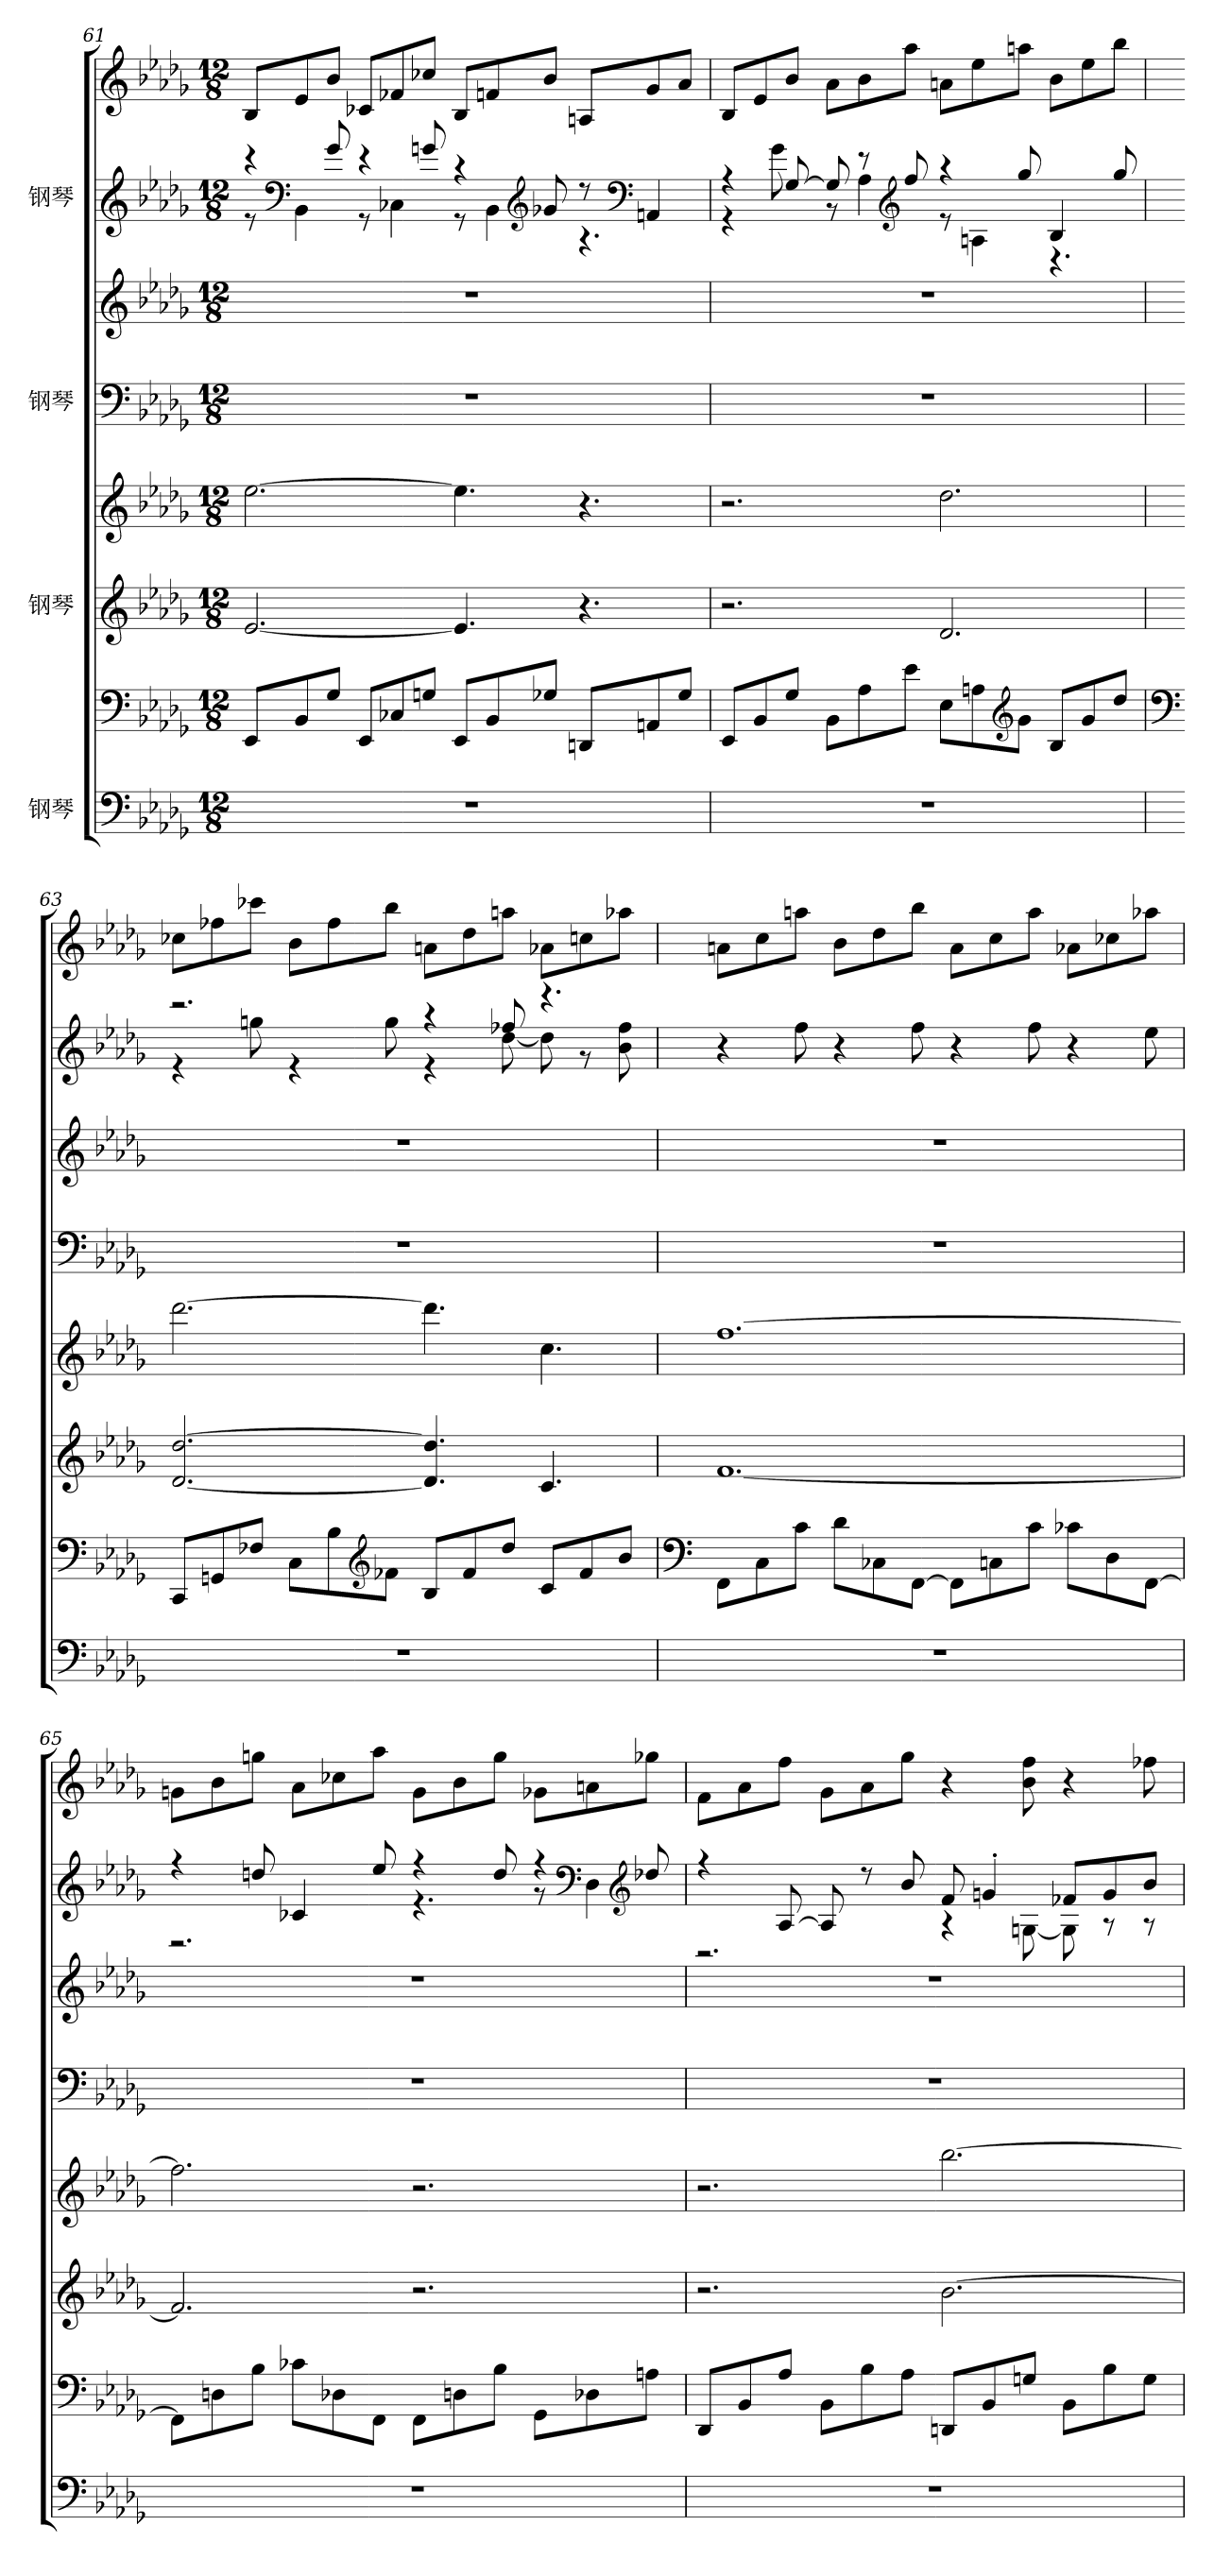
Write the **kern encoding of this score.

**kern	**kern	**kern	**kern	**kern	**kern	**kern	**kern
*part4	*part4	*part3	*part3	*part2	*part2	*part1	*part1
*staff8	*staff7	*staff6	*staff5	*staff4	*staff3	*staff2	*staff1
*I"钢琴	*	*I"钢琴	*	*I"钢琴	*	*I"钢琴	*
!!LO:PB:g=z
*clefF4	*clefF4	*clefG2	*clefG2	*clefF4	*clefG2	*clefG2	*clefG2
*k[b-e-a-d-g-]	*k[b-e-a-d-g-]	*k[b-e-a-d-g-]	*k[b-e-a-d-g-]	*k[b-e-a-d-g-]	*k[b-e-a-d-g-]	*k[b-e-a-d-g-]	*k[b-e-a-d-g-]
*M12/8	*M12/8	*M12/8	*M12/8	*M12/8	*M12/8	*M12/8	*M12/8
=61	=61	=61	=61	=61	=61	=61	=61
*	*	*	*	*	*	*^	*
1.r	8EE-/L	[2.e-/	[2.ee-\	1.r	1.r	4r	8r	8B-/L
*	*	*	*	*	*	*clefF4	*	*
.	8BB-/	.	.	.	.	.	4BB-\	8e-/
.	8G-/J	.	.	.	.	8g-/	.	8b-/J
.	8EE-/L	.	.	.	.	4r	8r	8c-X/L
.	8C-X/	.	.	.	.	.	4C-X\	8f-X/
.	8Gn/J	.	.	.	.	8gn/	.	8cc-X/J
.	8EE-/L	4.e-/]	4.ee-\]	.	.	4r	8r	8B-/L
.	8BB-/	.	.	.	.	.	4BB-\	8fn/
*	*	*	*	*	*	*clefG2	*	*
.	8G-X/J	.	.	.	.	8g-X/	.	8b-/J
.	8DDn/L	4.r	4.r	.	.	8r	4.r	8An/L
*	*	*	*	*	*	*clefF4	*	*
.	8AAn/	.	.	.	.	4AAn/	.	8g-/
.	8G-/J	.	.	.	.	.	.	8a-/J
!!LO:PB:g=z
=62	=62	=62	=62	=62	=62	=62	=62	=62
1.r	8EE-/L	2.r	2.r	1.r	1.r	4r	4r	8B-/L
.	8BB-/	.	.	.	.	.	.	8e-/
.	8G-/J	.	.	.	.	[8G-/	8g-\	8b-/J
.	8BB-\L	.	.	.	.	8G-/]	8r	8a-\L
.	8A-\	.	.	.	.	8r	4A-\	8b-\
*	*	*	*	*	*	*clefG2	*	*
.	8e-\J	.	.	.	.	8ff/	.	8aa-\J
.	8E-\L	2.d-/	2.dd-\	.	.	4r	8r	8an\L
.	8An\	.	.	.	.	.	4An\	8ee-\
*	*clefG2	*	*	*	*	*	*	*
.	8g-\J	.	.	.	.	8gg-/	.	8aan\J
.	8B-/L	.	.	.	.	4B-/	4.r	8b-\L
.	8g-/	.	.	.	.	.	.	8ee-\
.	8dd-/J	.	.	.	.	8gg-/	.	8bb-\J
!!LO:PB:g=z
=63	=63	=63	=63	=63	=63	=63	=63	=63
*	*clefF4	*	*	*	*	*	*	*
1.r	8CC/L	[2.d-/ [2.dd-/	[2.ddd-\	1.r	1.r	2.r	4r	8cc-X\L
.	8GGn/	.	.	.	.	.	.	8ff-X\
.	8F-X/J	.	.	.	.	.	8ggn\	8ccc-X\J
.	8C\L	.	.	.	.	.	4r	8b-\L
.	8B-\	.	.	.	.	.	.	8ff-\
*	*clefG2	*	*	*	*	*	*	*
.	8f-X\J	.	.	.	.	.	8gg\	8bb-\J
.	8B-/L	4.d-/] 4.dd-/]	4.ddd-\]	.	.	4r	4r	8an\L
.	8f-/	.	.	.	.	.	.	8dd-\
.	8dd-/J	.	.	.	.	8ff-X/	[8dd-\	8aan\J
.	8c/L	4.c/	4.cc\	.	.	4.r	8dd-\]	8a-X\L
.	8f-/	.	.	.	.	.	8r	8ccn\
.	8b-/J	.	.	.	.	.	8b-\ 8ff-\	8aa-X\J
*	*	*	*	*	*	*v	*v	*
=64	=64	=64	=64	=64	=64	=64	=64
*	*clefF4	*	*	*	*	*	*
1.r	8FF\L	[1.f	[1.ff	1.r	1.r	4r	8an\L
.	8C\	.	.	.	.	.	8cc\
.	8c\J	.	.	.	.	8ff\	8aan\J
.	8d-\L	.	.	.	.	4r	8b-\L
.	8C-X\	.	.	.	.	.	8dd-\
.	[8FF\J	.	.	.	.	8ff\	8bb-\J
.	8FF\L]	.	.	.	.	4r	8a\L
.	8Cn\	.	.	.	.	.	8cc\
.	8c\J	.	.	.	.	8ff\	8aa\J
.	8c-X\L	.	.	.	.	4r	8a-X\L
.	8D-\	.	.	.	.	.	8cc-X\
.	[8FF\J	.	.	.	.	8ee-\	8aa-X\J
!!LO:PB:g=z
=65	=65	=65	=65	=65	=65	=65	=65
*	*	*	*	*	*	*^	*
1.r	8FF\L]	2.f/]	2.ff\]	1.r	1.r	4r	2.r	8gn\L
.	8Dn\	.	.	.	.	.	.	8b-\
.	8B-\J	.	.	.	.	8ddn/	.	8ggn\J
.	8c-X\L	.	.	.	.	4c-X/	.	8a-\L
.	8D-X\	.	.	.	.	.	.	8cc-X\
.	8FF\J	.	.	.	.	8ee-/	.	8aa-\J
.	8FF\L	2.r	2.r	.	.	4r	4.r	8g\L
.	8Dn\	.	.	.	.	.	.	8b-\
.	8B-\J	.	.	.	.	8dd/	.	8gg\J
.	8GG-\L	.	.	.	.	4r	8r	8g-X\L
*	*	*	*	*	*	*clefF4	*	*
.	8D-X\	.	.	.	.	.	4D-\	8an\
*	*	*	*	*	*	*clefG2	*	*
.	8An\J	.	.	.	.	8dd-X/	.	8gg-X\J
=66	=66	=66	=66	=66	=66	=66	=66	=66
1.r	8DD-/L	2.r	2.r	1.r	1.r	4r	2.r	8f\L
.	8BB-/	.	.	.	.	.	.	8a-\
.	8A-/J	.	.	.	.	[8A-/	.	8ff\J
.	8BB-\L	.	.	.	.	8A-/]	.	8g-\L
.	8B-\	.	.	.	.	8r	.	8a-\
.	8A-\J	.	.	.	.	8b-/	.	8gg-\J
.	8DDn/L	[2.b-\	[2.bb-\	.	.	8f/	4r	4r
.	8BB-/	.	.	.	.	4gn'/	.	.
.	8Gn/J	.	.	.	.	.	[8Gn\	8b-\ 8ff\
.	8BB-\L	.	.	.	.	8f-X/L	8G\]	4r
.	8B-\	.	.	.	.	8g/	8r	.
.	8G\J	.	.	.	.	8b-/J	8r	8ff-X\
*	*	*	*	*	*	*v	*v	*
=	=	=	=	=	=	=	=
*-	*-	*-	*-	*-	*-	*-	*-
